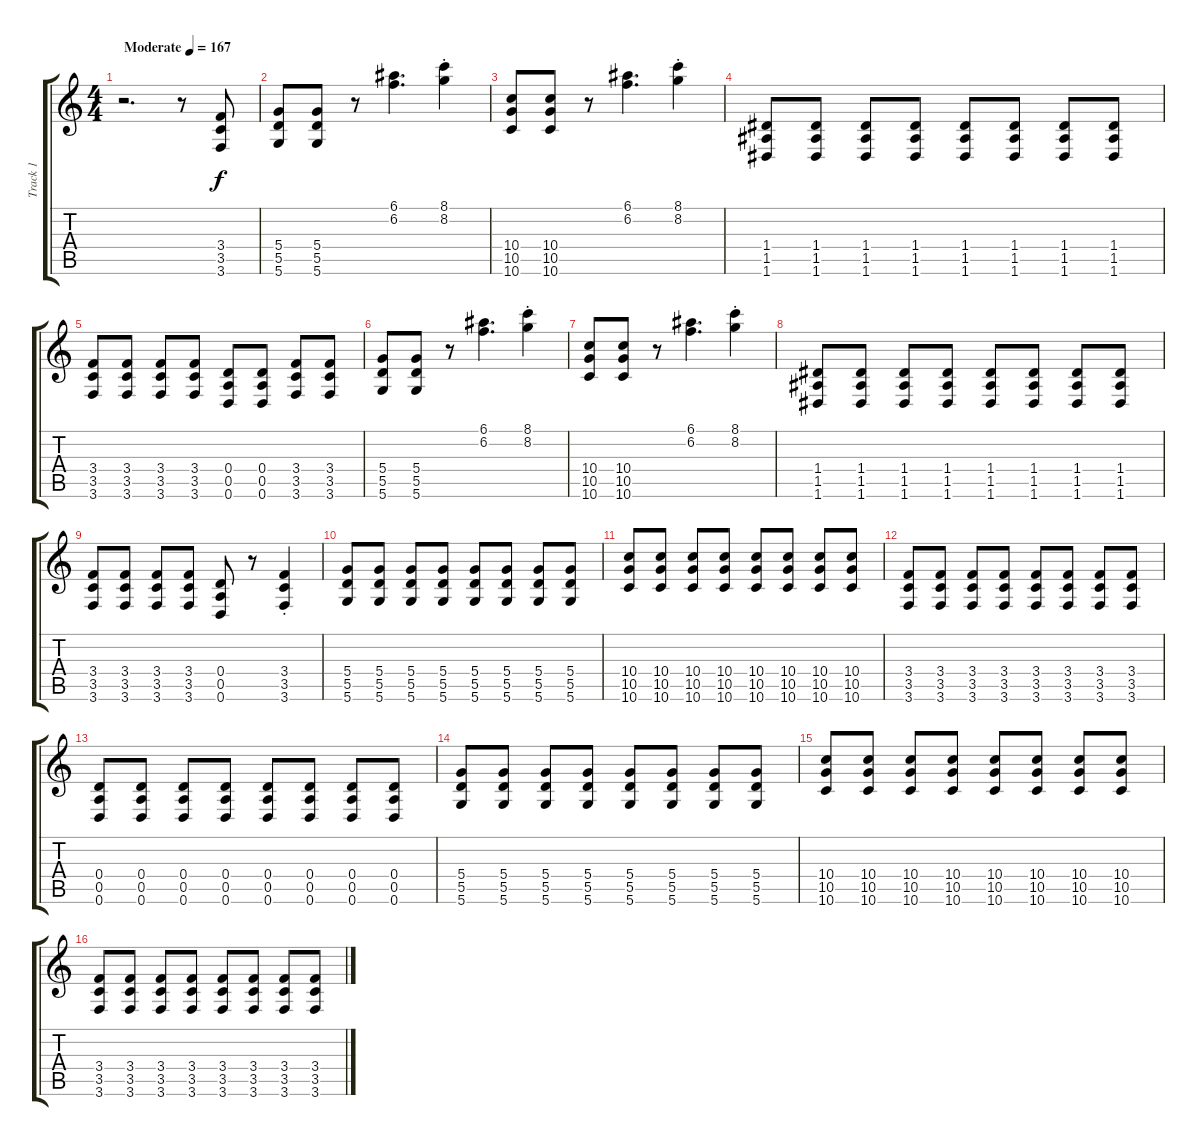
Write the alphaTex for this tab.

\track ("Track 1" "Track 1") {instrument distortionguitar}
\staff {score tabs}
\tuning (E4 B3 G3 D3 A2 D2) {hide}
\ts (4 4)
\tempo (167 "Moderate")
\clef g2
\ks c
r.2{d dy f instrument distortionguitar} r.8 (3.4 3.5 3.6).8 |
(5.4 5.5 5.6).8 (5.4 5.5 5.6).8 r.8 (6.1 6.2).4{d} (8.1{st} 8.2{st}).4 |
(10.4 10.5 10.6).8 (10.4 10.5 10.6).8 r.8 (6.1 6.2).4{d} (8.1{st} 8.2{st}).4 |
(1.4 1.5 1.6).8 (1.4 1.5 1.6).8 (1.4 1.5 1.6).8 (1.4 1.5 1.6).8 (1.4 1.5 1.6).8 (1.4 1.5 1.6).8 (1.4 1.5 1.6).8 (1.4 1.5 1.6).8 |
(3.4 3.5 3.6).8 (3.4 3.5 3.6).8 (3.4 3.5 3.6).8 (3.4 3.5 3.6).8 (0.4 0.5 0.6).8 (0.4 0.5 0.6).8 (3.4 3.5 3.6).8 (3.4 3.5 3.6).8 |
(5.4 5.5 5.6).8 (5.4 5.5 5.6).8 r.8 (6.1 6.2).4{d} (8.1{st} 8.2{st}).4 |
(10.4 10.5 10.6).8 (10.4 10.5 10.6).8 r.8 (6.1 6.2).4{d} (8.1{st} 8.2{st}).4 |
(1.4 1.5 1.6).8 (1.4 1.5 1.6).8 (1.4 1.5 1.6).8 (1.4 1.5 1.6).8 (1.4 1.5 1.6).8 (1.4 1.5 1.6).8 (1.4 1.5 1.6).8 (1.4 1.5 1.6).8 |
(3.4 3.5 3.6).8 (3.4 3.5 3.6).8 (3.4 3.5 3.6).8 (3.4 3.5 3.6).8 (0.4 0.5 0.6).8 r.8 (3.4{st} 3.5{st} 3.6{st}).4 |
(5.4 5.5 5.6).8 (5.4 5.5 5.6).8 (5.4 5.5 5.6).8 (5.4 5.5 5.6).8 (5.4 5.5 5.6).8 (5.4 5.5 5.6).8 (5.4 5.5 5.6).8 (5.4 5.5 5.6).8 |
(10.4 10.5 10.6).8 (10.4 10.5 10.6).8 (10.4 10.5 10.6).8 (10.4 10.5 10.6).8 (10.4 10.5 10.6).8 (10.4 10.5 10.6).8 (10.4 10.5 10.6).8 (10.4 10.5 10.6).8 |
(3.4 3.5 3.6).8 (3.4 3.5 3.6).8 (3.4 3.5 3.6).8 (3.4 3.5 3.6).8 (3.4 3.5 3.6).8 (3.4 3.5 3.6).8 (3.4 3.5 3.6).8 (3.4 3.5 3.6).8 |
(0.4 0.5 0.6).8 (0.4 0.5 0.6).8 (0.4 0.5 0.6).8 (0.4 0.5 0.6).8 (0.4 0.5 0.6).8 (0.4 0.5 0.6).8 (0.4 0.5 0.6).8 (0.4 0.5 0.6).8 |
(5.4 5.5 5.6).8 (5.4 5.5 5.6).8 (5.4 5.5 5.6).8 (5.4 5.5 5.6).8 (5.4 5.5 5.6).8 (5.4 5.5 5.6).8 (5.4 5.5 5.6).8 (5.4 5.5 5.6).8 |
(10.4 10.5 10.6).8 (10.4 10.5 10.6).8 (10.4 10.5 10.6).8 (10.4 10.5 10.6).8 (10.4 10.5 10.6).8 (10.4 10.5 10.6).8 (10.4 10.5 10.6).8 (10.4 10.5 10.6).8 |
(3.4 3.5 3.6).8 (3.4 3.5 3.6).8 (3.4 3.5 3.6).8 (3.4 3.5 3.6).8 (3.4 3.5 3.6).8 (3.4 3.5 3.6).8 (3.4 3.5 3.6).8 (3.4 3.5 3.6).8
